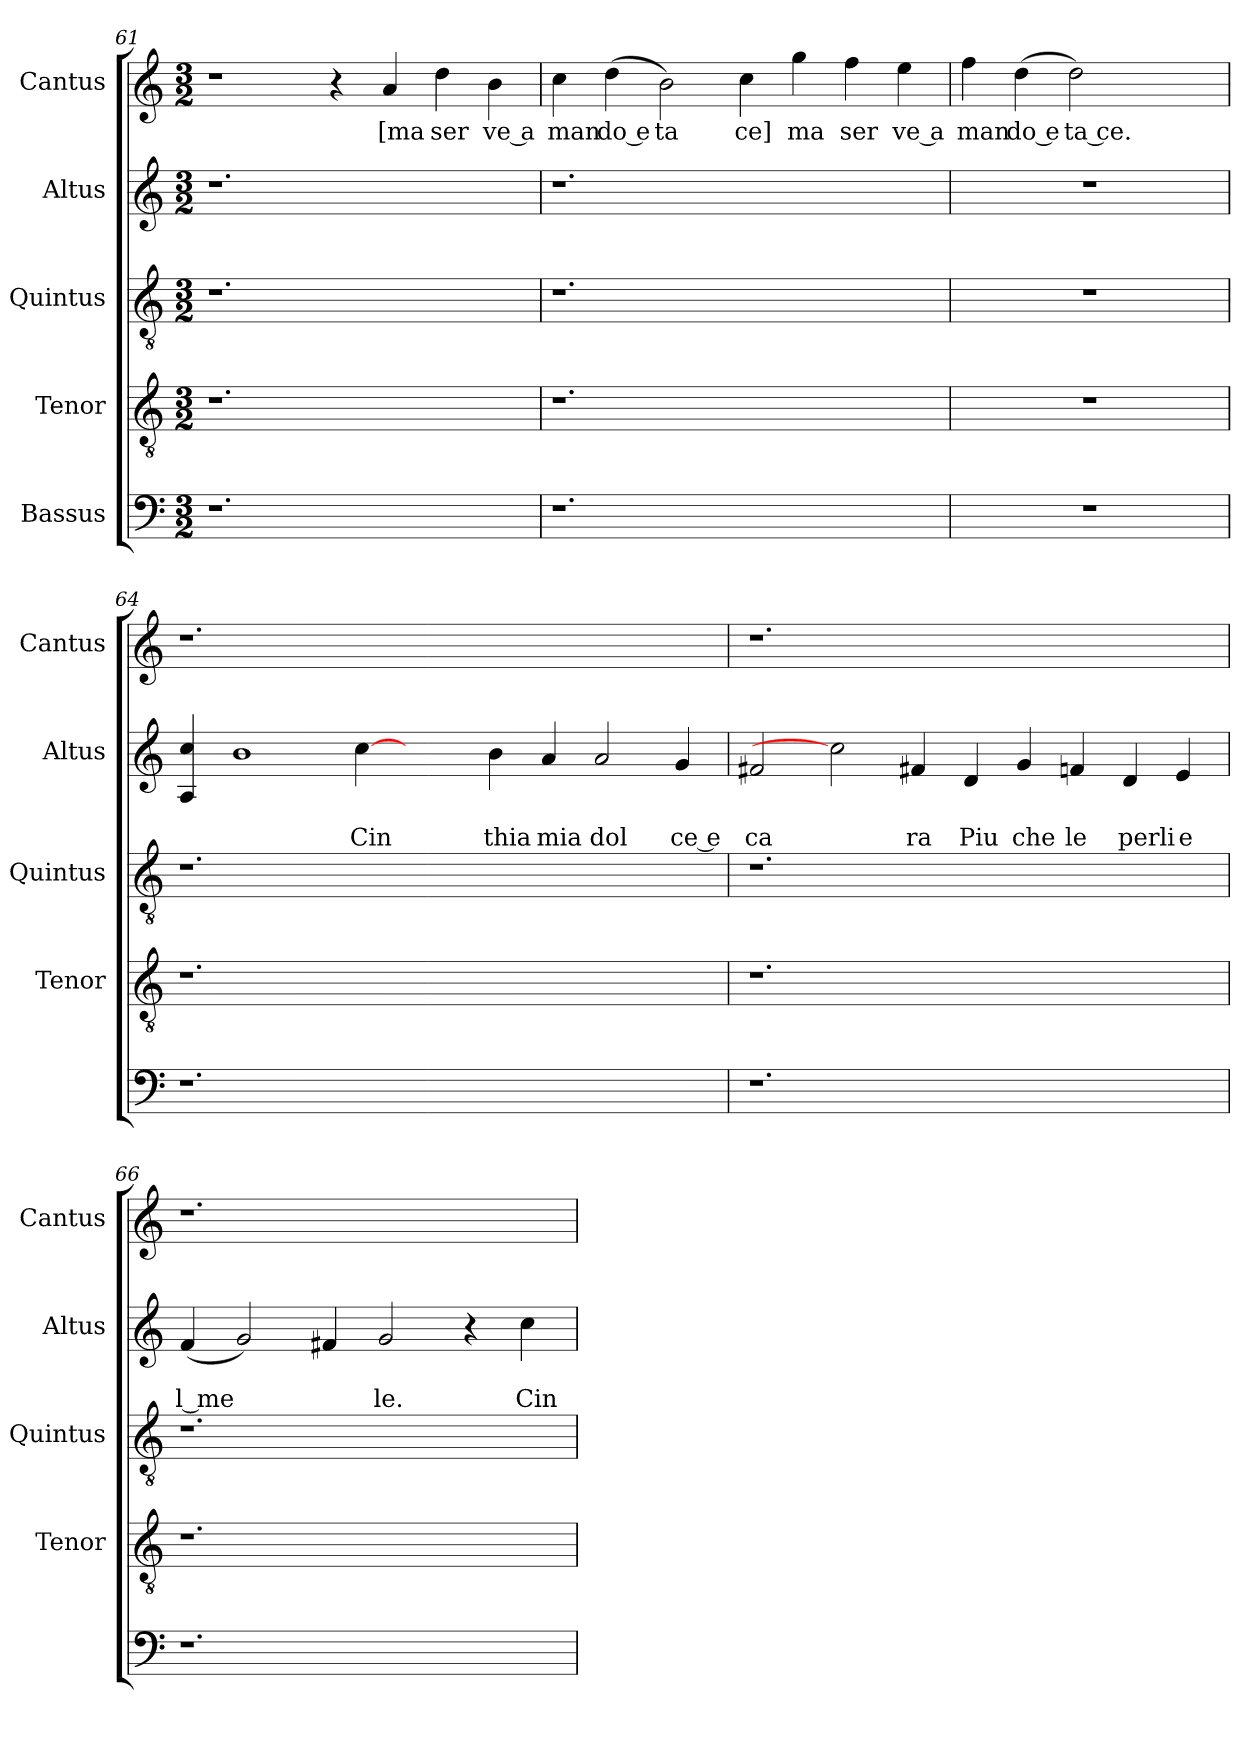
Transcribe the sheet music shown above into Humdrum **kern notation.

**kern	**kern	**kern	**kern	**text	**text	**kern	**text
*part5	*part4	*part3	*part2	*part2	*part2	*part1	*part1
*staff5	*staff4	*staff3	*staff2	*staff2	*staff2	*staff1	*staff1
*I"Bassus	*I"Tenor	*I"Quintus	*I"Altus	*	*	*I"Cantus	*
*	*I'Tenor	*I'Quintus	*I'Altus	*	*	*I'Cantus	*
*clefF4	*clefGv2	*clefGv2	*clefG2	*	*	*clefG2	*
*k[]	*k[]	*k[]	*k[]	*	*	*k[]	*
*C:	*C:	*C:	*C:	*	*	*C:	*
*M3/2	*M3/2	*M3/2	*M3/2	*	*	*M3/2	*
=61	=61	=61	=61	=61	=61	=61	=61
1.r	1.r	1.r	1.r	.	.	1r	.
.	.	.	.	.	.	4r	.
!	!	!	!	!	!	!	!LO:LY:b
.	.	.	.	.	.	4a/	[ma
!	!	!	!	!	!	!	!LO:LY:b
2ryy	2ryy	2ryy	2ryy	.	.	4dd\	ser
!	!	!	!	!	!	!	!LO:LY:b:rj
.	.	.	.	.	.	4b\	ve a
=62	=62	=62	=62	=62	=62	=62	=62
!	!	!	!	!	!	!	!LO:LY:b
1.r	1.r	1.r	1.r	.	.	4cc\	man
!	!	!	!	!	!	!	!LO:LY:b:rj
.	.	.	.	.	.	(<4dd\	do e
!	!	!	!	!	!	!	!LO:LY:b
.	.	.	.	.	.	2b\)	ta
!	!	!	!	!	!	!	!LO:LY:b
.	.	.	.	.	.	4cc\	ce]
!	!	!	!	!	!	!	!LO:LY:b
.	.	.	.	.	.	4gg\	ma
!	!	!	!	!	!	!	!LO:LY:b
2ryy	2ryy	2ryy	2ryy	.	.	4ff\	ser
!	!	!	!	!	!	!	!LO:LY:b:rj
.	.	.	.	.	.	4ee\	ve a
=63	=63	=63	=63	=63	=63	=63	=63
!	!	!	!	!	!	!	!LO:LY:b
1.r	1.r	1.r	1.r	.	.	4ff\	man
!	!	!	!	!	!	!	!LO:LY:b:rj
.	.	.	.	.	.	(<4dd\	do e
!	!	!	!	!	!	!	!LO:LY:b
.	.	.	.	.	.	2dd\)	ta ce.
.	.	.	.	.	.	2ryy	.
!!LO:PB:g=z
=64!	=64!	=64!	=64!	=64!	=64!	=64!	=64!
1.r	1.r	1.r	4A/ 4cc/	.	.	1.r	.
.	.	.	1b	.	.	.	.
!	!	!	!	!	!LO:LY:b	!	!
.	.	.	[4cc\	.	Cin	.	.
1..ryy	1..ryy	1..ryy	2ryy	.	.	1..ryy	.
!	!	!	!	!	!LO:LY:b	!	!
.	.	.	4b\	.	thia	.	.
!	!	!	!	!	!LO:LY:b	!	!
.	.	.	4a/	.	mia	.	.
!	!	!	!	!	!LO:LY:b	!	!
.	.	.	2a/	.	dol	.	.
!	!	!	!	!	!LO:LY:b:rj	!	!
.	.	.	4g/	.	ce e	.	.
=65	=65	=65	=65	=65	=65	=65	=65
!	!	!	!	!	!LO:LY:b	!	!
1.r	1.r	1.r	2f#X/	.	ca	1.r	.
.	.	.	2cc\]	.	.	.	.
!	!	!	!	!	!LO:LY:b	!	!
.	.	.	4f#X/	.	ra	.	.
!	!	!	!	!	!LO:LY:b	!	!
.	.	.	4d/	.	Piu	.	.
!	!	!	!	!	!LO:LY:b	!	!
1ryy	1ryy	1ryy	4g/	.	che	1ryy	.
!	!	!	!	!	!LO:LY:b	!	!
.	.	.	4fn/	.	le	.	.
!	!	!	!	!	!LO:LY:b	!	!
.	.	.	4d/	.	perli	.	.
!	!	!	!	!	!LO:LY:b	!	!
.	.	.	4e/	.	e	.	.
=66	=66	=66	=66	=66	=66	=66	=66
!	!	!	!	!	!LO:LY:b:rj	!	!
1.r	1.r	1.r	(<4f/	.	l me	1.r	.
.	.	.	2g/)	.	.	.	.
.	.	.	4f#X/	.	.	.	.
!	!	!	!	!	!LO:LY:b	!	!
.	.	.	2g/	.	le.	.	.
2ryy	2ryy	2ryy	4r	.	.	2ryy	.
!	!	!	!	!	!LO:LY:b	!	!
.	.	.	4cc\	.	Cin	.	.
=	=	=	=	=	=	=	=
*-	*-	*-	*-	*-	*-	*-	*-
